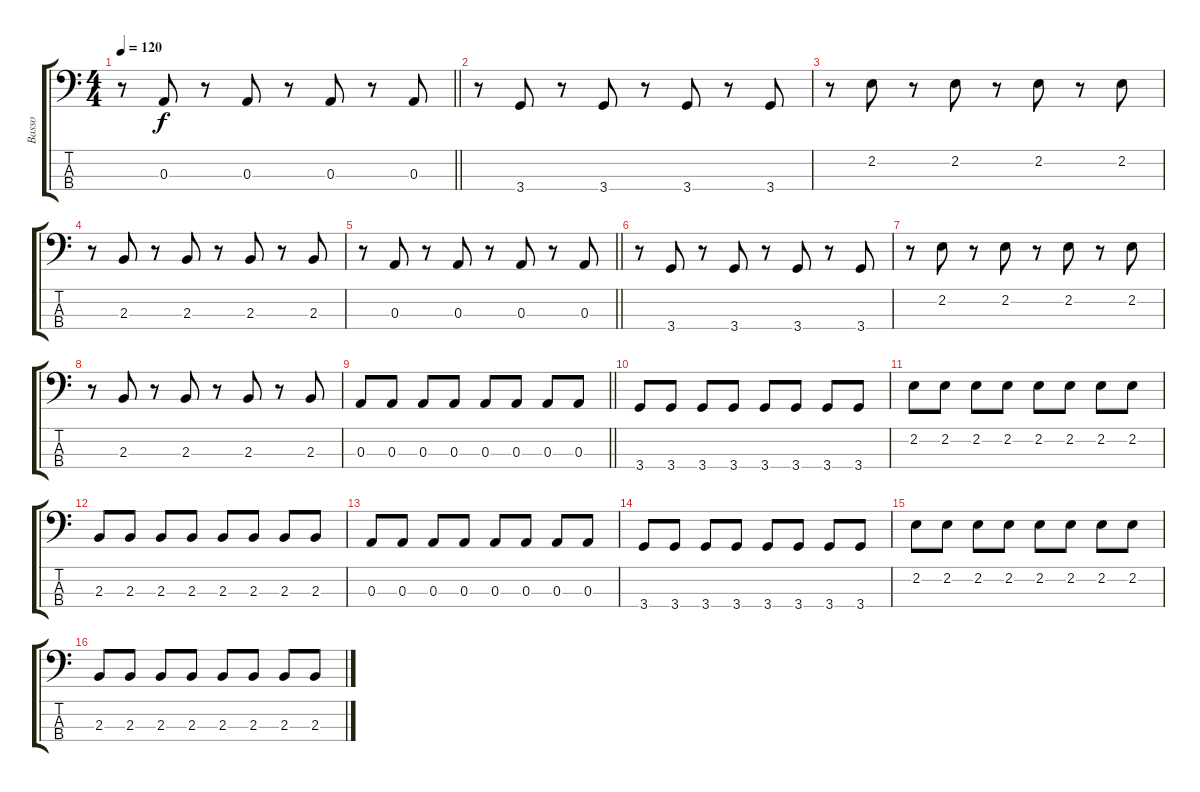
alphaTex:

\track ("Basso" "Basso") {instrument fretlessbass}
\staff {score tabs}
\tuning (G2 D2 A1 E1) {hide}
\ts (4 4)
\tempo 120
\clef f4
\barLineRight lightlight
\ks c
r.8{dy f} 0.3.8 r.8 0.3.8 r.8 0.3.8 r.8 0.3.8 |
r.8 3.4.8 r.8 3.4.8 r.8 3.4.8 r.8 3.4.8 |
r.8 2.2.8 r.8 2.2.8 r.8 2.2.8 r.8 2.2.8 |
r.8 2.3.8 r.8 2.3.8 r.8 2.3.8 r.8 2.3.8 |
\barLineRight lightlight
r.8 0.3.8 r.8 0.3.8 r.8 0.3.8 r.8 0.3.8 |
r.8 3.4.8 r.8 3.4.8 r.8 3.4.8 r.8 3.4.8 |
r.8 2.2.8 r.8 2.2.8 r.8 2.2.8 r.8 2.2.8 |
r.8 2.3.8 r.8 2.3.8 r.8 2.3.8 r.8 2.3.8 |
\barLineRight lightlight
0.3.8 0.3.8 0.3.8 0.3.8 0.3.8 0.3.8 0.3.8 0.3.8 |
3.4.8 3.4.8 3.4.8 3.4.8 3.4.8 3.4.8 3.4.8 3.4.8 |
2.2.8 2.2.8 2.2.8 2.2.8 2.2.8 2.2.8 2.2.8 2.2.8 |
2.3.8 2.3.8 2.3.8 2.3.8 2.3.8 2.3.8 2.3.8 2.3.8 |
0.3.8 0.3.8 0.3.8 0.3.8 0.3.8 0.3.8 0.3.8 0.3.8 |
3.4.8 3.4.8 3.4.8 3.4.8 3.4.8 3.4.8 3.4.8 3.4.8 |
2.2.8 2.2.8 2.2.8 2.2.8 2.2.8 2.2.8 2.2.8 2.2.8 |
2.3.8 2.3.8 2.3.8 2.3.8 2.3.8 2.3.8 2.3.8 2.3.8
